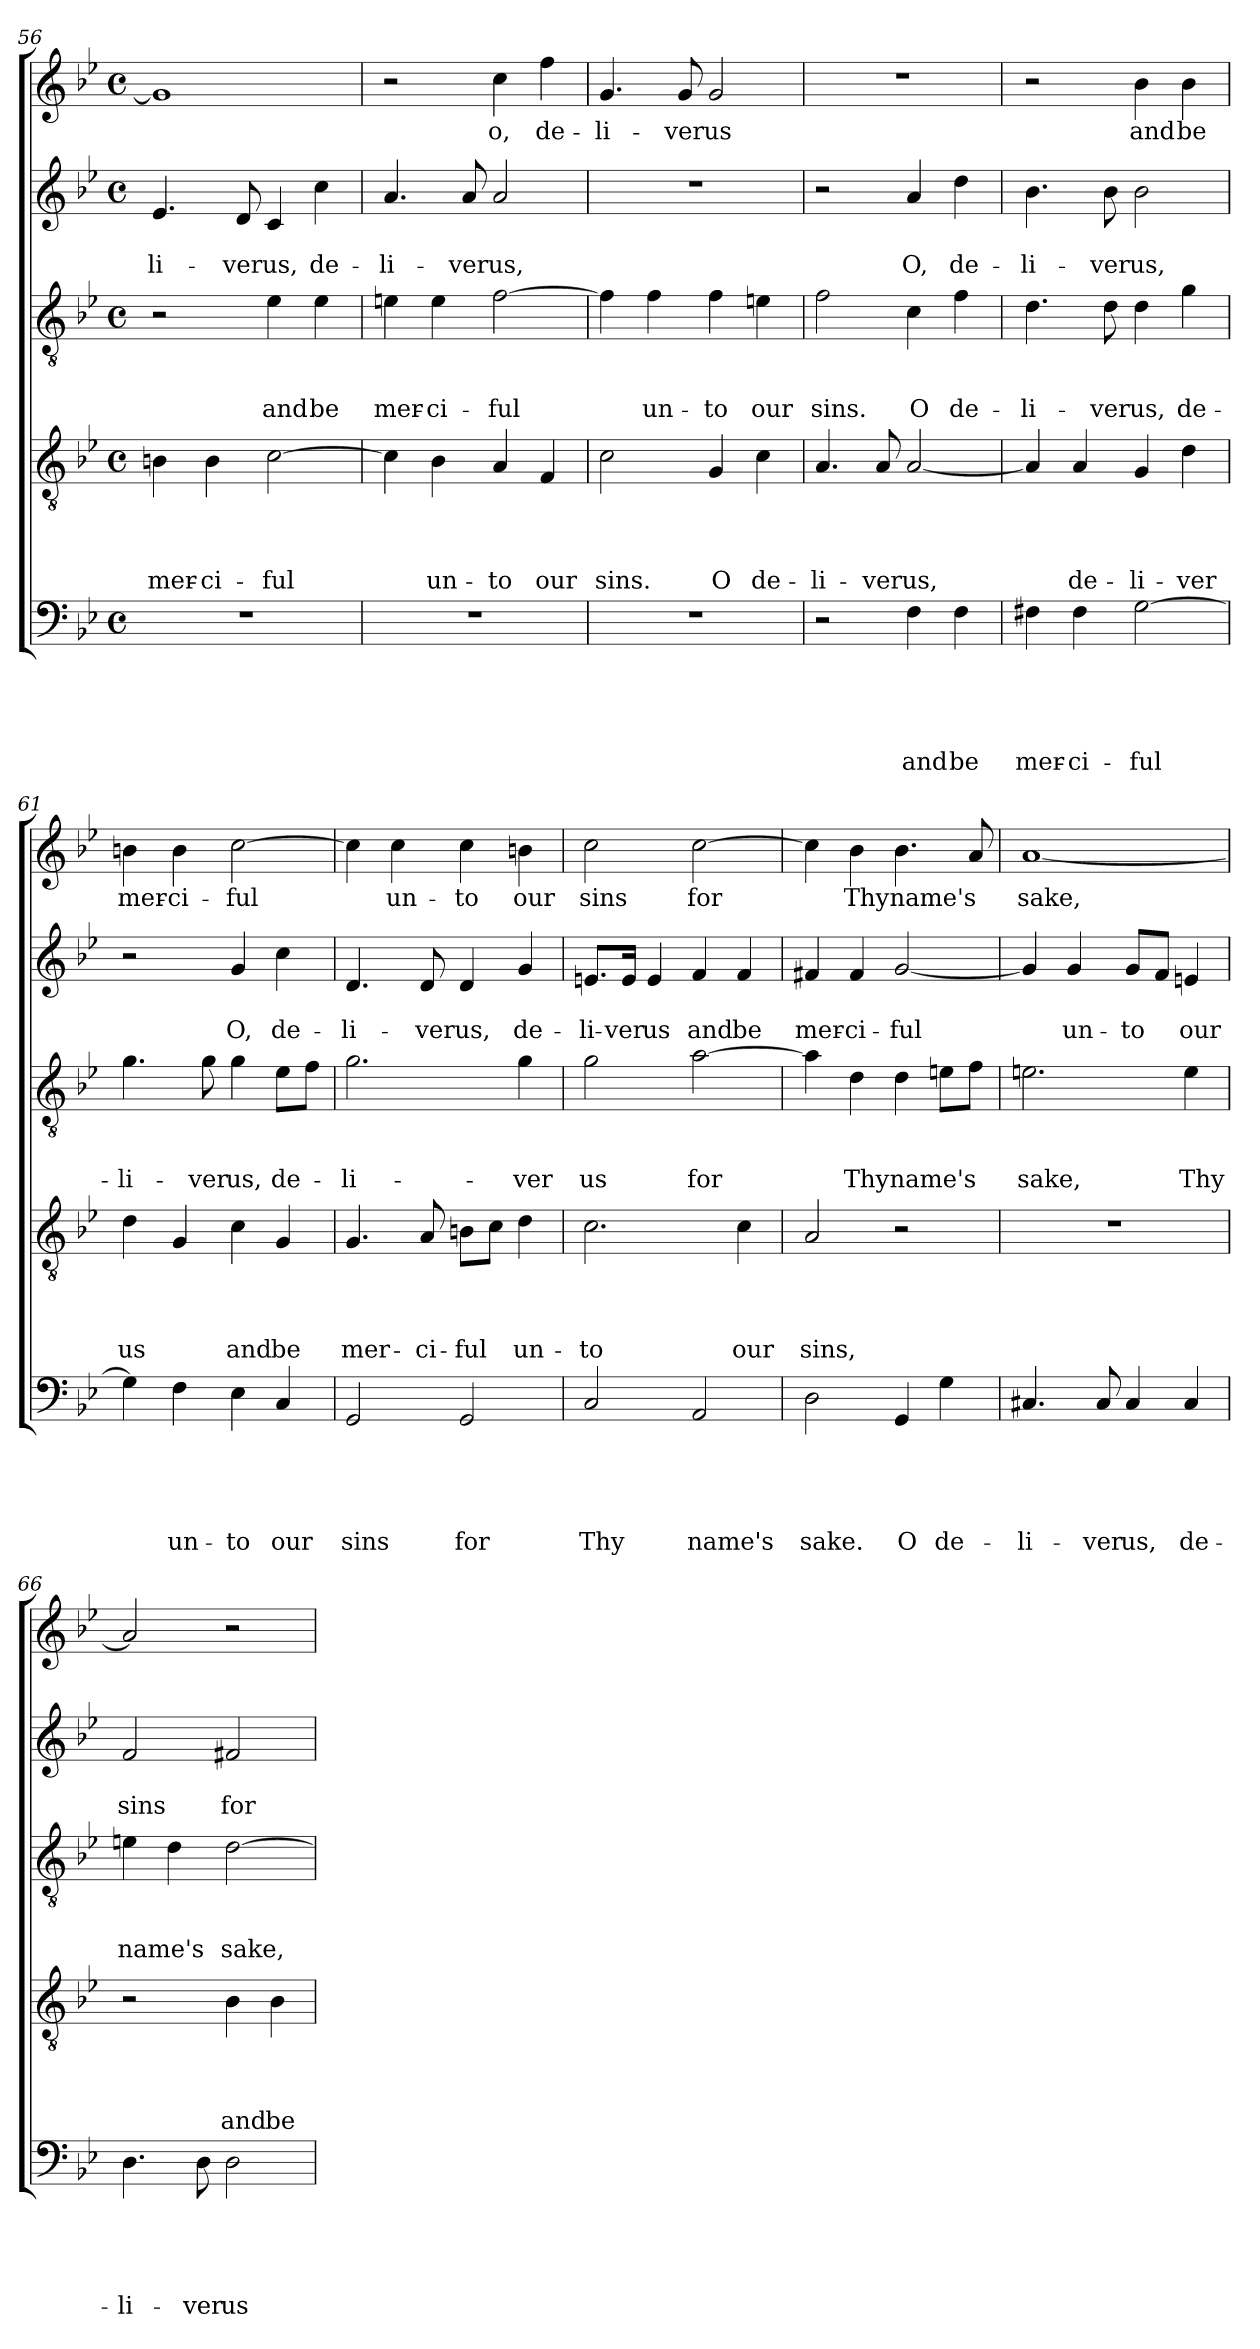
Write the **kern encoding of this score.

**kern	**text	**text	**text	**text	**text	**kern	**text	**text	**text	**text	**kern	**text	**text	**text	**kern	**text	**text	**kern	**text
*part5	*part5	*part5	*part5	*part5	*part5	*part4	*part4	*part4	*part4	*part4	*part3	*part3	*part3	*part3	*part2	*part2	*part2	*part1	*part1
*staff5	*staff5	*staff5	*staff5	*staff5	*staff5	*staff4	*staff4	*staff4	*staff4	*staff4	*staff3	*staff3	*staff3	*staff3	*staff2	*staff2	*staff2	*staff1	*staff1
*clefF4	*	*	*	*	*	*clefGv2	*	*	*	*	*clefGv2	*	*	*	*clefG2	*	*	*clefG2	*
*k[b-e-]	*	*	*	*	*	*k[b-e-]	*	*	*	*	*k[b-e-]	*	*	*	*k[b-e-]	*	*	*k[b-e-]	*
*B-:	*	*	*	*	*	*B-:	*	*	*	*	*B-:	*	*	*	*B-:	*	*	*B-:	*
*M4/4	*	*	*	*	*	*M4/4	*	*	*	*	*M4/4	*	*	*	*M4/4	*	*	*M4/4	*
*met(c)	*	*	*	*	*	*met(c)	*	*	*	*	*met(c)	*	*	*	*met(c)	*	*	*met(c)	*
=56	=56	=56	=56	=56	=56	=56	=56	=56	=56	=56	=56	=56	=56	=56	=56	=56	=56	=56	=56
!	!	!	!	!	!	!	!	!	!	!LO:LY:b	!	!	!	!	!	!	!LO:LY:b	!	!
1r	.	.	.	.	.	4Bn\	.	.	.	mer-	2r	.	.	.	4.e-/	.	-li-	1g]	.
!	!	!	!	!	!	!	!	!	!	!LO:LY:b	!	!	!	!	!	!	!	!	!
.	.	.	.	.	.	4B\	.	.	.	-ci-	.	.	.	.	.	.	.	.	.
!	!	!	!	!	!	!	!	!	!	!	!	!	!	!	!	!	!LO:LY:b	!	!
.	.	.	.	.	.	.	.	.	.	.	.	.	.	.	8d/	.	-ver	.	.
!	!	!	!	!	!	!	!	!	!	!LO:LY:b	!	!	!	!LO:LY:b	!	!	!LO:LY:b	!	!
.	.	.	.	.	.	[2c\	.	.	.	-ful	4e-\	.	.	and	4c/	.	us,	.	.
!	!	!	!	!	!	!	!	!	!	!	!	!	!	!LO:LY:b	!	!	!LO:LY:b	!	!
.	.	.	.	.	.	.	.	.	.	.	4e-\	.	.	be	4cc\	.	de-	.	.
=57	=57	=57	=57	=57	=57	=57	=57	=57	=57	=57	=57	=57	=57	=57	=57	=57	=57	=57	=57
!	!	!	!	!	!	!	!	!	!	!	!	!	!	!LO:LY:b	!	!	!LO:LY:b	!	!
1r	.	.	.	.	.	4c\]	.	.	.	.	4en\	.	.	mer-	4.a/	.	-li-	2r	.
!	!	!	!	!	!	!	!	!	!	!LO:LY:b	!	!	!	!LO:LY:b	!	!	!	!	!
.	.	.	.	.	.	4B-\	.	.	.	un-	4e\	.	.	-ci-	.	.	.	.	.
!	!	!	!	!	!	!	!	!	!	!	!	!	!	!	!	!	!LO:LY:b	!	!
.	.	.	.	.	.	.	.	.	.	.	.	.	.	.	8a/	.	-ver	.	.
!	!	!	!	!	!	!	!	!	!	!LO:LY:b	!	!	!	!LO:LY:b	!	!	!LO:LY:b	!	!LO:LY:b
.	.	.	.	.	.	4A/	.	.	.	-to	[2f\	.	.	-ful	2a/	.	us,	4cc\	o,
!	!	!	!	!	!	!	!	!	!	!LO:LY:b	!	!	!	!	!	!	!	!	!LO:LY:b
.	.	.	.	.	.	4F/	.	.	.	our	.	.	.	.	.	.	.	4ff\	de-
=58	=58	=58	=58	=58	=58	=58	=58	=58	=58	=58	=58	=58	=58	=58	=58	=58	=58	=58	=58
!	!	!	!	!	!	!	!	!	!	!LO:LY:b	!	!	!	!	!	!	!	!	!LO:LY:b
1r	.	.	.	.	.	2c\	.	.	.	sins.	4f\]	.	.	.	1r	.	.	4.g/	-li-
!	!	!	!	!	!	!	!	!	!	!	!	!	!	!LO:LY:b	!	!	!	!	!
.	.	.	.	.	.	.	.	.	.	.	4f\	.	.	un-	.	.	.	.	.
!	!	!	!	!	!	!	!	!	!	!	!	!	!	!	!	!	!	!	!LO:LY:b
.	.	.	.	.	.	.	.	.	.	.	.	.	.	.	.	.	.	8g/	-ver
!	!	!	!	!	!	!	!	!	!	!LO:LY:b	!	!	!	!LO:LY:b	!	!	!	!	!LO:LY:b
.	.	.	.	.	.	4G/	.	.	.	O	4f\	.	.	-to	.	.	.	2g/	us
!	!	!	!	!	!	!	!	!	!	!LO:LY:b	!	!	!	!LO:LY:b	!	!	!	!	!
.	.	.	.	.	.	4c\	.	.	.	de-	4en\	.	.	our	.	.	.	.	.
=59	=59	=59	=59	=59	=59	=59	=59	=59	=59	=59	=59	=59	=59	=59	=59	=59	=59	=59	=59
!	!	!	!	!	!	!	!	!	!	!LO:LY:b	!	!	!	!LO:LY:b	!	!	!	!	!
2r	.	.	.	.	.	4.A/	.	.	.	-li-	2f\	.	.	sins.	2r	.	.	1r	.
!	!	!	!	!	!	!	!	!	!	!LO:LY:b	!	!	!	!	!	!	!	!	!
.	.	.	.	.	.	8A/	.	.	.	-ver	.	.	.	.	.	.	.	.	.
!	!	!	!	!	!LO:LY:b	!	!	!	!	!LO:LY:b	!	!	!	!LO:LY:b	!	!	!LO:LY:b	!	!
4F\	.	.	.	.	and	[2A/	.	.	.	us,	4c\	.	.	O	4a/	.	O,	.	.
!	!	!	!	!	!LO:LY:b	!	!	!	!	!	!	!	!	!LO:LY:b	!	!	!LO:LY:b	!	!
4F\	.	.	.	.	be	.	.	.	.	.	4f\	.	.	de-	4dd\	.	de-	.	.
=60	=60	=60	=60	=60	=60	=60	=60	=60	=60	=60	=60	=60	=60	=60	=60	=60	=60	=60	=60
!	!	!	!	!	!LO:LY:b	!	!	!	!	!	!	!	!	!LO:LY:b	!	!	!LO:LY:b	!	!
4F#X\	.	.	.	.	mer-	4A/]	.	.	.	.	4.d\	.	.	-li-	4.b-\	.	-li-	2r	.
!	!	!	!	!	!LO:LY:b	!	!	!	!	!LO:LY:b	!	!	!	!	!	!	!	!	!
4F#\	.	.	.	.	-ci-	4A/	.	.	.	de-	.	.	.	.	.	.	.	.	.
!	!	!	!	!	!	!	!	!	!	!	!	!	!	!LO:LY:b	!	!	!LO:LY:b	!	!
.	.	.	.	.	.	.	.	.	.	.	8d\	.	.	-ver	8b-\	.	-ver	.	.
!	!	!	!	!	!LO:LY:b	!	!	!	!	!LO:LY:b	!	!	!	!LO:LY:b	!	!	!LO:LY:b	!	!LO:LY:b
[2G\	.	.	.	.	-ful	4G/	.	.	.	-li-	4d\	.	.	us,	2b-\	.	us,	4b-\	and
!	!	!	!	!	!	!	!	!	!	!LO:LY:b	!	!	!	!LO:LY:b	!	!	!	!	!LO:LY:b
.	.	.	.	.	.	4d\	.	.	.	-ver	4g\	.	.	de-	.	.	.	4b-\	be
!!LO:LB:g=z
=61	=61	=61	=61	=61	=61	=61	=61	=61	=61	=61	=61	=61	=61	=61	=61	=61	=61	=61	=61
!	!	!	!	!	!	!	!	!	!	!LO:LY:b	!	!	!	!LO:LY:b	!	!	!	!	!LO:LY:b
4G\]	.	.	.	.	.	4d\	.	.	.	us	4.g\	.	.	-li-	2r	.	.	4bn\	mer-
!	!	!	!	!	!LO:LY:b	!	!	!	!	!	!	!	!	!	!	!	!	!	!LO:LY:b
4F\	.	.	.	.	un-	4G/	.	.	.	.	.	.	.	.	.	.	.	4b\	-ci-
!	!	!	!	!	!	!	!	!	!	!	!	!	!	!LO:LY:b	!	!	!	!	!
.	.	.	.	.	.	.	.	.	.	.	8g\	.	.	-ver	.	.	.	.	.
!	!	!	!	!	!LO:LY:b	!	!	!	!	!LO:LY:b	!	!	!	!LO:LY:b	!	!	!LO:LY:b	!	!LO:LY:b
4E-\	.	.	.	.	-to	4c\	.	.	.	and	4g\	.	.	us,	4g/	.	O,	[2cc\	-ful
!	!	!	!	!	!LO:LY:b	!	!	!	!	!LO:LY:b	!	!	!	!LO:LY:b	!	!	!LO:LY:b	!	!
4C/	.	.	.	.	our	4G/	.	.	.	be	8e-\L	.	.	de-	4cc\	.	de-	.	.
.	.	.	.	.	.	.	.	.	.	.	8f\J	.	.	.	.	.	.	.	.
=62	=62	=62	=62	=62	=62	=62	=62	=62	=62	=62	=62	=62	=62	=62	=62	=62	=62	=62	=62
!	!	!	!	!	!LO:LY:b	!	!	!	!	!LO:LY:b	!	!	!	!LO:LY:b	!	!	!LO:LY:b	!	!
2GG/	.	.	.	.	sins	4.G/	.	.	.	mer-	2.g\	.	.	-li-	4.d/	.	-li-	4cc\]	.
!	!	!	!	!	!	!	!	!	!	!	!	!	!	!	!	!	!	!	!LO:LY:b
.	.	.	.	.	.	.	.	.	.	.	.	.	.	.	.	.	.	4cc\	un-
!	!	!	!	!	!	!	!	!	!	!LO:LY:b	!	!	!	!	!	!	!LO:LY:b	!	!
.	.	.	.	.	.	8A/	.	.	.	-ci-	.	.	.	.	8d/	.	-ver	.	.
!	!	!	!	!	!LO:LY:b	!	!	!	!	!LO:LY:b	!	!	!	!	!	!	!LO:LY:b	!	!LO:LY:b
2GG/	.	.	.	.	for	8Bn\L	.	.	.	-ful	.	.	.	.	4d/	.	us,	4cc\	-to
.	.	.	.	.	.	8c\J	.	.	.	.	.	.	.	.	.	.	.	.	.
!	!	!	!	!	!	!	!	!	!	!LO:LY:b	!	!	!	!LO:LY:b	!	!	!LO:LY:b	!	!LO:LY:b
.	.	.	.	.	.	4d\	.	.	.	un-	4g\	.	.	-ver	4g/	.	de-	4bn\	our
=63	=63	=63	=63	=63	=63	=63	=63	=63	=63	=63	=63	=63	=63	=63	=63	=63	=63	=63	=63
!	!	!	!	!	!LO:LY:b	!	!	!	!	!LO:LY:b	!	!	!	!LO:LY:b	!	!	!LO:LY:b	!	!LO:LY:b
2C/	.	.	.	.	Thy	2.c\	.	.	.	-to	2g\	.	.	us	8.en/L	.	-li-	2cc\	sins
!	!	!	!	!	!	!	!	!	!	!	!	!	!	!	!	!	!LO:LY:b	!	!
.	.	.	.	.	.	.	.	.	.	.	.	.	.	.	16e/Jk	.	-ver	.	.
!	!	!	!	!	!	!	!	!	!	!	!	!	!	!	!	!	!LO:LY:b	!	!
.	.	.	.	.	.	.	.	.	.	.	.	.	.	.	4e/	.	us	.	.
!	!	!	!	!	!LO:LY:b	!	!	!	!	!	!	!	!	!LO:LY:b	!	!	!LO:LY:b	!	!LO:LY:b
2AA/	.	.	.	.	name's	.	.	.	.	.	[2a\	.	.	for	4f/	.	and	[2cc\	for
!	!	!	!	!	!	!	!	!	!	!LO:LY:b	!	!	!	!	!	!	!LO:LY:b	!	!
.	.	.	.	.	.	4c\	.	.	.	our	.	.	.	.	4f/	.	be	.	.
=64	=64	=64	=64	=64	=64	=64	=64	=64	=64	=64	=64	=64	=64	=64	=64	=64	=64	=64	=64
!	!	!	!	!	!LO:LY:b	!	!	!	!	!LO:LY:b	!	!	!	!	!	!	!LO:LY:b	!	!
2D\	.	.	.	.	sake.	2A/	.	.	.	sins,	4a\]	.	.	.	4f#X/	.	mer-	4cc\]	.
!	!	!	!	!	!	!	!	!	!	!	!	!	!	!LO:LY:b	!	!	!LO:LY:b	!	!LO:LY:b
.	.	.	.	.	.	.	.	.	.	.	4d\	.	.	Thy	4f#/	.	-ci-	4b-\	Thy
!	!	!	!	!	!LO:LY:b	!	!	!	!	!	!	!	!	!LO:LY:b	!	!	!LO:LY:b	!	!LO:LY:b
4GG/	.	.	.	.	O	2r	.	.	.	.	4d\	.	.	name's	[2g/	.	-ful	4.b-\	name's
!	!	!	!	!	!LO:LY:b	!	!	!	!	!	!	!	!	!	!	!	!	!	!
4G\	.	.	.	.	de-	.	.	.	.	.	8en\L	.	.	.	.	.	.	.	.
.	.	.	.	.	.	.	.	.	.	.	8f\J	.	.	.	.	.	.	8a/	.
=65	=65	=65	=65	=65	=65	=65	=65	=65	=65	=65	=65	=65	=65	=65	=65	=65	=65	=65	=65
!	!	!	!	!	!LO:LY:b	!	!	!	!	!	!	!	!	!LO:LY:b	!	!	!	!	!LO:LY:b
4.C#X/	.	.	.	.	-li-	1r	.	.	.	.	2.en\	.	.	sake,	4g/]	.	.	[1a	sake,
!	!	!	!	!	!	!	!	!	!	!	!	!	!	!	!	!	!LO:LY:b	!	!
.	.	.	.	.	.	.	.	.	.	.	.	.	.	.	4g/	.	un-	.	.
!	!	!	!	!	!LO:LY:b	!	!	!	!	!	!	!	!	!	!	!	!	!	!
8C#/	.	.	.	.	-ver	.	.	.	.	.	.	.	.	.	.	.	.	.	.
!	!	!	!	!	!LO:LY:b	!	!	!	!	!	!	!	!	!	!	!	!LO:LY:b	!	!
4C#/	.	.	.	.	us,	.	.	.	.	.	.	.	.	.	8g/L	.	-to	.	.
.	.	.	.	.	.	.	.	.	.	.	.	.	.	.	8f/J	.	.	.	.
!	!	!	!	!	!LO:LY:b	!	!	!	!	!	!	!	!	!LO:LY:b	!	!	!LO:LY:b	!	!
4C#/	.	.	.	.	de-	.	.	.	.	.	4e\	.	.	Thy	4en/	.	our	.	.
=66	=66	=66	=66	=66	=66	=66	=66	=66	=66	=66	=66	=66	=66	=66	=66	=66	=66	=66	=66
!	!	!	!	!	!LO:LY:b	!	!	!	!	!	!	!	!	!LO:LY:b	!	!	!LO:LY:b	!	!
4.D\	.	.	.	.	-li-	2r	.	.	.	.	4en\	.	.	name's	2f/	.	sins	2a/]	.
.	.	.	.	.	.	.	.	.	.	.	4d\	.	.	.	.	.	.	.	.
!	!	!	!	!	!LO:LY:b	!	!	!	!	!	!	!	!	!	!	!	!	!	!
8D\	.	.	.	.	-ver	.	.	.	.	.	.	.	.	.	.	.	.	.	.
!	!	!	!	!	!LO:LY:b	!	!	!	!	!LO:LY:b	!	!	!	!LO:LY:b	!	!	!LO:LY:b	!	!
2D\	.	.	.	.	us	4B-\	.	.	.	and	[2d\	.	.	sake,	2f#X/	.	for	2r	.
!	!	!	!	!	!	!	!	!	!	!LO:LY:b	!	!	!	!	!	!	!	!	!
.	.	.	.	.	.	4B-\	.	.	.	be	.	.	.	.	.	.	.	.	.
=	=	=	=	=	=	=	=	=	=	=	=	=	=	=	=	=	=	=	=
*-	*-	*-	*-	*-	*-	*-	*-	*-	*-	*-	*-	*-	*-	*-	*-	*-	*-	*-	*-
